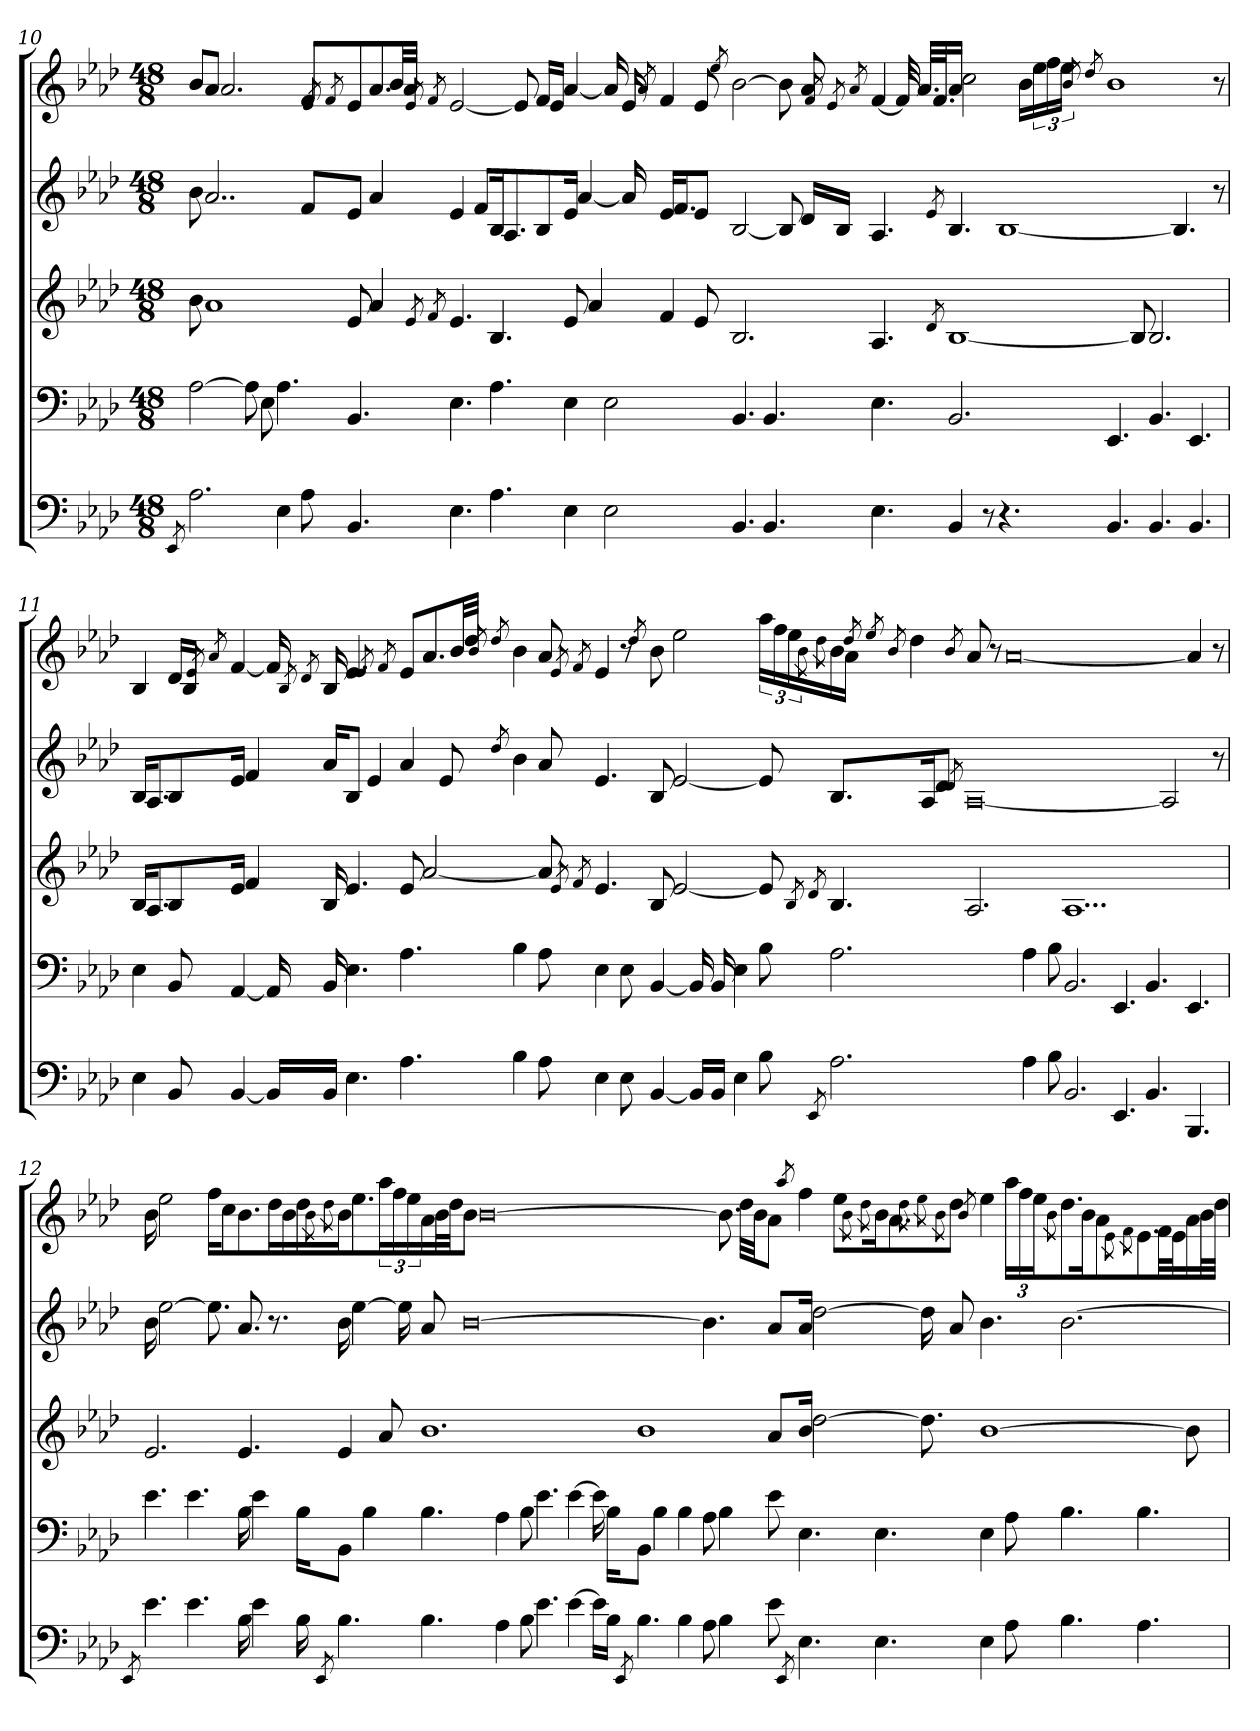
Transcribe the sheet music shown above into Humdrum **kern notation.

**kern	**kern	**kern	**kern	**kern
*part5	*part4	*part3	*part2	*part1
*staff5	*staff4	*staff3	*staff2	*staff1
*clefF4	*clefF4	*clefG2	*clefG2	*clefG2
*k[b-e-a-d-]	*k[b-e-a-d-]	*k[b-e-a-d-]	*k[b-e-a-d-]	*k[b-e-a-d-]
*M48/8	*M48/8	*M48/8	*M48/8	*M48/8
=10	=10	=10	=10	=10
8qEE-	.	.	.	.
2.A-	[2A-	8b-	8b-	8b-/L
.	.	1a-	2..a-	8a-/J
.	.	.	.	2.a-
.	8A-]	.	.	.
.	8E-	.	.	.
4E-	4.A-	.	.	.
8A-	.	.	8f/L	8f/L
.	.	.	.	8qe-/
.	.	.	.	8qf/
4.BB-	4.BB-	8e-	8e-/J	8e-/
.	.	4a-	4a-	8.a-/
.	.	.	.	32b-/LL
.	.	.	.	32a-/JJJ
.	.	8qe-	.	8qe-
.	.	8qf	.	8qf
4.E-	4.E-	4.e-	4e-	[2e-
.	.	.	8f/L	.
4.A-	4.A-	4.B-	16B-/K	.
.	.	.	8.A-/	.
.	.	.	.	8e-]
.	.	.	8B-/	16f/LL
.	.	.	.	16e-/JJ
4E-	4E-	8e-	16e-/Jk	[4a-
.	.	.	[4a-	.
.	.	4a-	.	.
2E-	2E-	.	.	16a-]
.	.	.	16a-]	16e-
.	.	.	.	8qa-
.	.	4f	16e-/KL	4f
.	.	.	8.f/	.
.	.	8e-	8e-/J	8e-
.	.	.	.	8qee-
4.BB-	4.BB-	2.B-	[2B-	[2b-
4.BB-	4.BB-	.	.	.
.	.	.	8B-]	8b-]
.	.	.	16d-/LL	8a-
.	.	.	16B-/JJ	.
.	.	.	.	8qf
.	.	.	.	8qe-
.	.	.	.	8qa-
4.E-	4.E-	4.A-	4.A-	[4f
.	.	.	.	32f]
.	.	.	.	32.a-/LLL
.	.	.	.	32.f/J
.	.	8qd-	8qe-	.
4BB-	2.BB-	[1B-	4.B-	16a-/JJ
.	.	.	.	2cc
8r	.	.	.	.
4.r	.	.	[1B-	.
.	.	.	.	16b-\LL
.	.	.	.	24ee-\
.	.	.	.	24ff\
.	.	.	.	24ee-\JJ
.	.	.	.	8qb-
.	.	.	.	8qdd-
4.BB-	4.EE-	.	.	1b-
.	.	8B-]	.	.
4.BB-	4.BB-	2.B-	.	.
.	.	.	4.B-]	.
4.BB-	4.EE-	.	.	.
.	.	.	8r	8r
=11	=11	=11	=11	=11
4E-	4E-	16B-/KL	16B-/KL	4B-
.	.	8.A-/	8.A-/	.
8BB-	8BB-	8B-/	8B-/	16d-/LL
.	.	.	.	16B-/JJ
.	.	.	.	8qe-
.	.	.	.	8qa-
[4BB-	[4AA-	16e-/Jk	16e-/Jk	[4f
.	.	4f	4f	.
16BB-/LL]	16AA-]	.	.	16f]
.	.	.	.	8qB-
.	.	.	.	8qd-
16BB-/JJ	16BB-	16B-	16a-/KL	16B-
4.E-	4.E-	4.e-	8B-/J	4.e-
.	.	.	4e-	.
.	.	.	.	8qe-
.	.	.	.	8qf
4.A-	4.A-	8e-	4a-	8e-/L
.	.	[2a-	.	8.a-/
.	.	.	8e-	.
.	.	.	.	32b-/LL
.	.	.	.	32dd-/JJJ
.	.	.	.	8qb-
.	.	.	8qdd-	8qdd-
4B-	4B-	.	4b-	4b-
8A-	8A-	8a-]	8a-	8a-
.	.	8qe-	.	8qe-
.	.	8qf	.	8qf
4E-	4E-	4.e-	4.e-	4e-
8E-	8E-	.	.	8r
.	.	.	.	8qdd-
[4BB-	[4BB-	8B-	8B-	8b-
.	.	[2e-	[2e-	2ee-
16BB-/LL]	16BB-]	.	.	.
16BB-/JJ	16BB-	.	.	.
4E-	4E-	.	.	.
8B-	8B-	8e-]	8e-]	24aa-\LL
.	.	.	.	24ff\
.	.	.	.	24ee-\
.	.	8qB-	.	8qb-\
8qEE-	.	8qd-	.	8qdd-\
2.A-	2.A-	4.B-	8.B-/L	16b-\
.	.	.	.	16a-\JJ
.	.	.	.	8qdd-
.	.	.	.	8qee-
.	.	.	.	8qb-
.	.	.	.	4dd-
.	.	.	16A-/K	.
.	.	.	8d-/J	.
.	.	.	8qd-	8qb-
.	.	2.A-	[0A-	8a-
.	.	.	.	8r
.	.	.	.	[0a-
4A-	4A-	.	.	.
8B-	8B-	.	.	.
2.BB-	2.BB-	1...A-	.	.
4.EE-	4.EE-	.	.	.
4.BB-	4.BB-	.	.	.
.	.	.	2A-]	.
4.BBB-	4.EE-	.	.	4a-]
.	.	.	8r	8r
=12	=12	=12	=12	=12
8qEE-	.	.	.	.
4.e-	4.e-	2.e-	16b-	16b-
.	.	.	[2ee-	2ee-
4.e-	4.e-	.	.	.
.	.	.	8.ee-]	16ff\KL
.	.	.	.	8cc\
16B-	16B-	4.e-	8.a-	8.b-\
4e-	4e-	.	.	.
.	.	.	8.r	16dd-\L
.	.	.	.	16b-\
16B-	16B-\KL	.	.	16dd-\
.	.	.	.	8qb-\
8qEE-	.	.	.	8qdd-\
4.B-	8BB-\J	4e-	16b-	16b-\J
.	.	.	[4ee-	8.ee-\
.	4B-	.	.	.
.	.	8a-	.	24aa-\L
.	.	.	.	24ff\
.	.	.	16ee-]	.
.	.	.	.	24ee-\
4.B-	4.B-	1.b-	8a-	16a-\
.	.	.	.	32b-\L
.	.	.	.	32dd-\JJ
.	.	.	[0b-	8b-\J
.	.	.	.	[0b-
4A-	4A-	.	.	.
8B-	8B-	.	.	.
4.e-	4.e-	.	.	.
[4e-	[4e-	.	.	.
16e-\LL]	16e-]	.	.	.
16B-\JJ	16B-\KL	.	.	.
8qEE-	.	.	.	.
4.B-	8BB-\J	1b-	.	.
.	4B-	.	.	.
4B-	4B-	.	.	.
8A-	8A-	.	4.b-]	.
4B-	4B-	.	.	8.b-]
.	.	.	.	32dd-\LLL
.	.	.	.	32b-\JJ
8e-	8e-	8a-/L	8a-/L	8a-\J
8qEE-	.	.	.	8qaa-
4.E-	4.E-	16b-/Jk	16a-/Jk	4ff
.	.	[2dd-	[2dd-	.
.	.	.	.	8ee-\L
.	.	.	.	8qb-\
.	.	.	.	8qdd-\
4.E-	4.E-	.	.	16b-\K
.	.	.	.	8.a-\
.	.	8.dd-]	16dd-]	.
.	.	.	.	8qdd-\
.	.	.	.	8qee-\
.	.	.	.	8qb-\
.	.	.	8a-	8dd-\J
.	.	.	.	8qb-
4E-	4E-	[1b-	4.b-	4ee-
8A-	8A-	.	.	24aa-\LL
.	.	.	.	24ff\
.	.	.	.	24ee-\J
.	.	.	.	8qb-\
4.B-	4.B-	.	[2.b-	8.dd-\
.	.	.	.	16b-\K
.	.	.	.	8a-\
.	.	.	.	8qe-\
.	.	.	.	8qf\
4.A-	4.B-	.	.	8.e-\
.	.	.	.	32f\LL
.	.	.	.	32e-\J
.	.	8b-]	.	16a-\
.	.	.	.	32b-\L
.	.	.	.	32dd-\JJJ
=	=	=	=	=
*-	*-	*-	*-	*-
